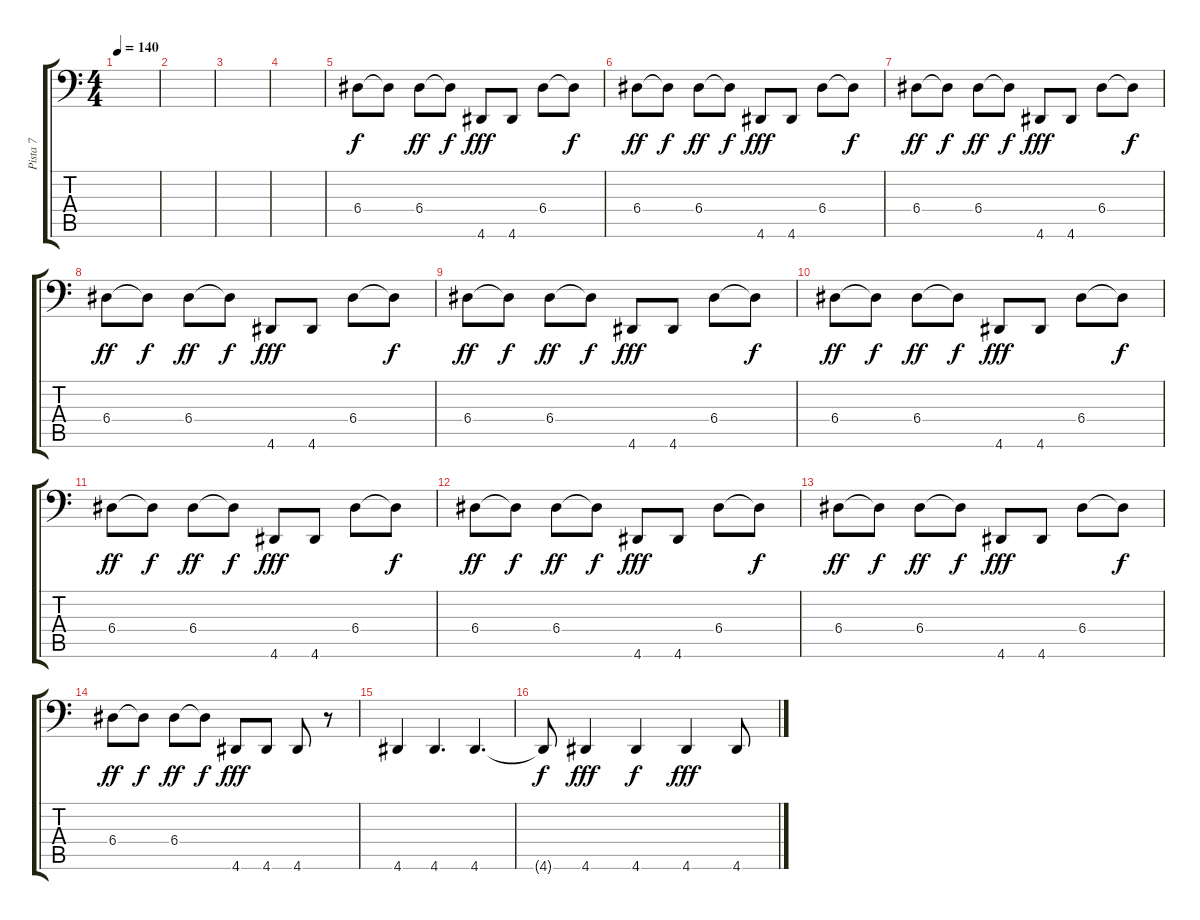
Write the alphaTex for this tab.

\track ("Pista 7" "Pista 7") {instrument electricbassfinger}
\staff {score tabs}
\tuning (C3 G2 D2 A1 E1 B0) {hide}
\ts (4 4)
\tempo 140
\clef f4
\ks c
|
|
|
|
6.4.8 6.4{t}.8{dy f} 6.4.8{dy ff} 6.4{t}.8{dy f} 4.6.8{dy fff} 4.6.8 6.4.8 6.4{t}.8{dy f} |
6.4.8{dy ff} 6.4{t}.8{dy f} 6.4.8{dy ff} 6.4{t}.8{dy f} 4.6.8{dy fff} 4.6.8 6.4.8 6.4{t}.8{dy f} |
6.4.8{dy ff} 6.4{t}.8{dy f} 6.4.8{dy ff} 6.4{t}.8{dy f} 4.6.8{dy fff} 4.6.8 6.4.8 6.4{t}.8{dy f} |
6.4.8{dy ff} 6.4{t}.8{dy f} 6.4.8{dy ff} 6.4{t}.8{dy f} 4.6.8{dy fff} 4.6.8 6.4.8 6.4{t}.8{dy f} |
6.4.8{dy ff} 6.4{t}.8{dy f} 6.4.8{dy ff} 6.4{t}.8{dy f} 4.6.8{dy fff} 4.6.8 6.4.8 6.4{t}.8{dy f} |
6.4.8{dy ff} 6.4{t}.8{dy f} 6.4.8{dy ff} 6.4{t}.8{dy f} 4.6.8{dy fff} 4.6.8 6.4.8 6.4{t}.8{dy f} |
6.4.8{dy ff} 6.4{t}.8{dy f} 6.4.8{dy ff} 6.4{t}.8{dy f} 4.6.8{dy fff} 4.6.8 6.4.8 6.4{t}.8{dy f} |
6.4.8{dy ff} 6.4{t}.8{dy f} 6.4.8{dy ff} 6.4{t}.8{dy f} 4.6.8{dy fff} 4.6.8 6.4.8 6.4{t}.8{dy f} |
6.4.8{dy ff} 6.4{t}.8{dy f} 6.4.8{dy ff} 6.4{t}.8{dy f} 4.6.8{dy fff} 4.6.8 6.4.8 6.4{t}.8{dy f} |
6.4.8{dy ff} 6.4{t}.8{dy f} 6.4.8{dy ff} 6.4{t}.8{dy f} 4.6.8{dy fff} 4.6.8 4.6.8 r.8 |
4.6.4 4.6.4{d} 4.6.4{d} |
4.6{t}.8{dy f} 4.6.4{dy fff} 4.6.4{dy f} 4.6.4{dy fff} 4.6.8
